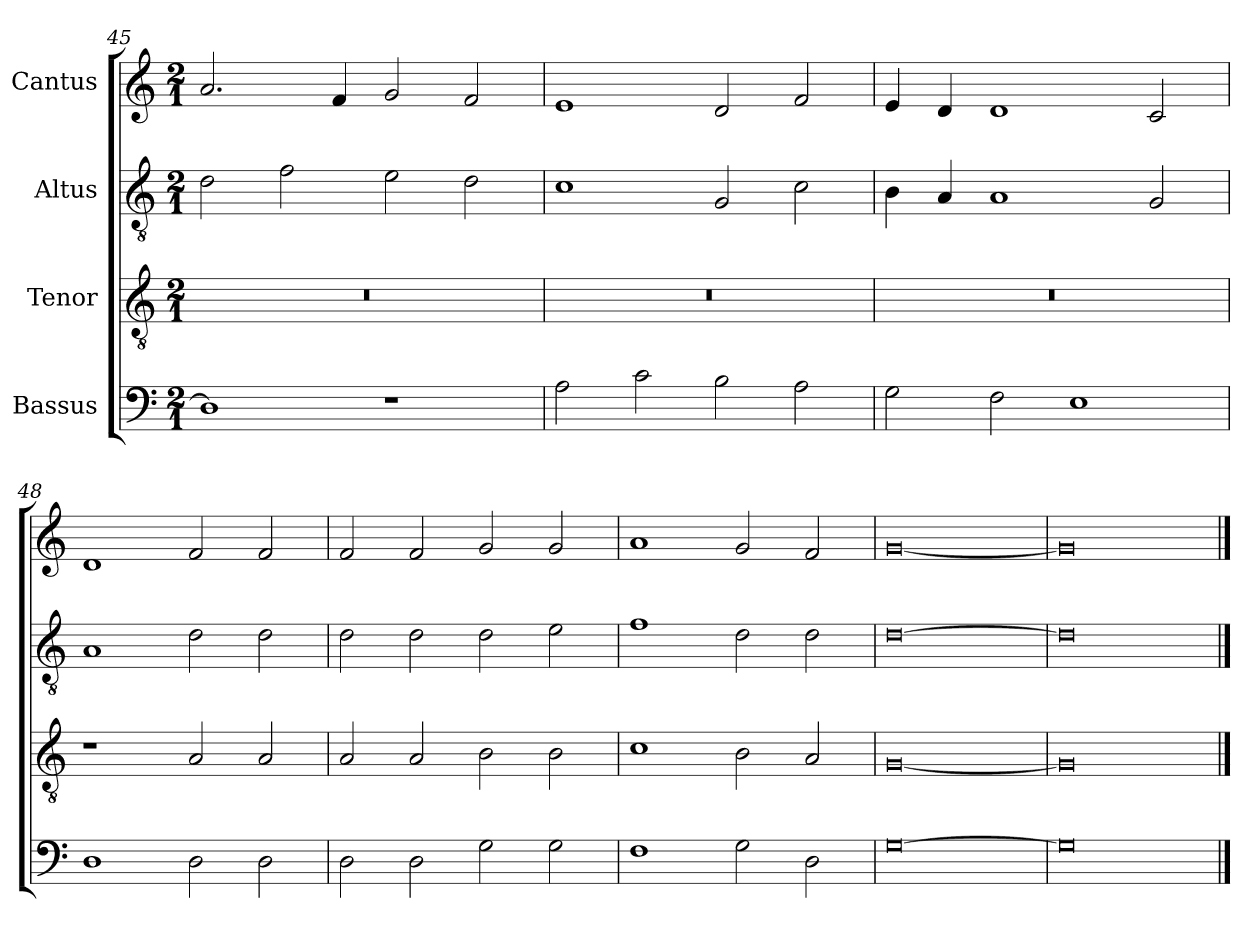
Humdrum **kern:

**kern	**kern	**kern	**kern
*part4	*part3	*part2	*part1
*staff4	*staff3	*staff2	*staff1
*I"Bassus	*I"Tenor	*I"Altus	*I"Cantus
*clefF4	*clefGv2	*clefGv2	*clefG2
*	*ITrd7c12	*ITrd7c12	*
*k[]	*k[]	*k[]	*k[]
*C:	*C:	*C:	*C:
*M2/1	*M2/1	*M2/1	*M2/1
=45	=45	=45	=45
!	!LO:N:vis=1	!	!
1Di]	0r	2Di\	2.ai/
.	.	2Fi\	.
.	.	.	4fi/
1r	.	2Ei\	2gi/
.	.	2Di\	2fi/
!!LO:LB:g=z
=46	=46	=46	=46
!	!LO:N:vis=1	!	!
2Ai\	0r	1Ci	1ei
2ci\	.	.	.
2Bi\	.	2GGi/	2di/
2Ai\	.	2Ci\	2fi/
=47	=47	=47	=47
!	!LO:N:vis=1	!	!
2Gi\	0r	4BBi\	4ei/
.	.	4AAi/	4di/
2Fi\	.	1AAi	1di
1Ei	.	.	.
.	.	2GGi/	2ci/
=48	=48	=48	=48
1Di	1r	1AAi	1di
2Di\	2AAi/	2Di\	2fi/
2Di\	2AAi/	2Di\	2fi/
!!LO:LB:g=z
=49	=49	=49	=49
2Di\	2AAi/	2Di\	2fi/
2Di\	2AAi/	2Di\	2fi/
2Gi\	2BBi\	2Di\	2gi/
2Gi\	2BBi\	2Ei\	2gi/
=50	=50	=50	=50
1Fi	1Ci	1Fi	1ai
2Gi\	2BBi\	2Di\	2gi/
2Di\	2AAi/	2Di\	2fi/
=51	=51	=51	=51
[>0Gi	[<0GGi	[>0Di	[<0gi
=52	=52	=52	=52
0Gi]	0GGi]	0Di]	0gi]
==	==	==	==
*-	*-	*-	*-
